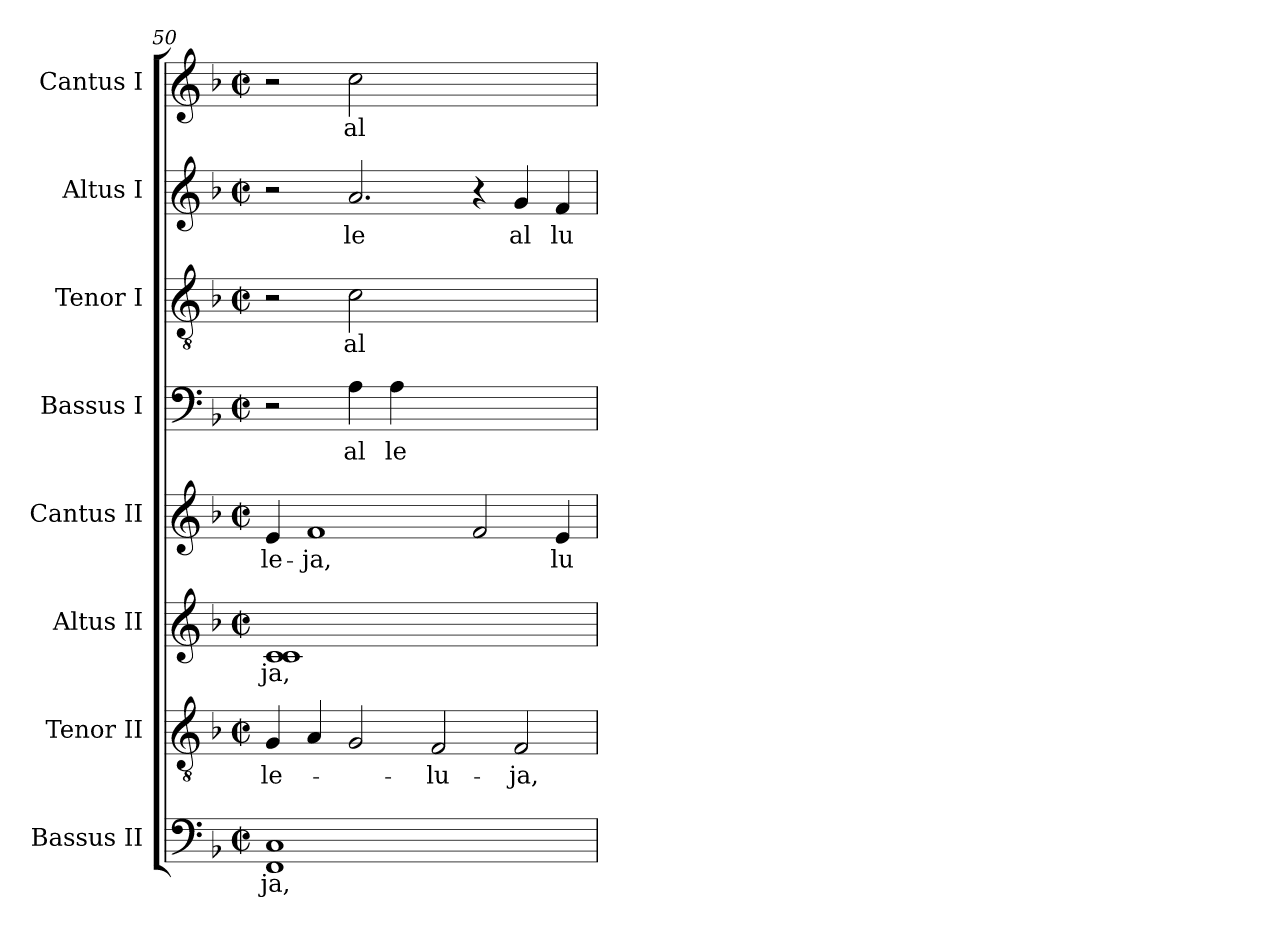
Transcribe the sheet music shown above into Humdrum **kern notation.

**kern	**text	**kern	**text	**kern	**text	**kern	**text	**kern	**text	**kern	**text	**kern	**text	**kern	**text
*part8	*part8	*part7	*part7	*part6	*part6	*part5	*part5	*part4	*part4	*part3	*part3	*part2	*part2	*part1	*part1
*staff8	*staff8	*staff7	*staff7	*staff6	*staff6	*staff5	*staff5	*staff4	*staff4	*staff3	*staff3	*staff2	*staff2	*staff1	*staff1
*I"Bassus II	*	*I"Tenor II	*	*I"Altus II	*	*I"Cantus II	*	*I"Bassus I	*	*I"Tenor I	*	*I"Altus I	*	*I"Cantus I	*
*clefF4	*	*clefGv2	*	*clefG2	*	*clefG2	*	*clefF4	*	*clefGv2	*	*clefG2	*	*clefG2	*
*k[b-]	*	*k[b-]	*	*k[b-]	*	*k[b-]	*	*k[b-]	*	*k[b-]	*	*k[b-]	*	*k[b-]	*
*F:	*	*F:	*	*F:	*	*F:	*	*F:	*	*F:	*	*F:	*	*F:	*
*M2/2	*	*M2/2	*	*M2/2	*	*M2/2	*	*M2/2	*	*M2/2	*	*M2/2	*	*M2/2	*
*met(c|)	*	*met(c|)	*	*met(c|)	*	*met(c|)	*	*met(c|)	*	*met(c|)	*	*met(c|)	*	*met(c|)	*
=50	=50	=50	=50	=50	=50	=50	=50	=50	=50	=50	=50	=50	=50	=50	=50
!	!LO:LY:b:cj	!	!LO:LY:b:cj	!	!LO:LY:b:cj	!	!LO:LY:b:cj	!	!	!	!	!	!	!	!
1C 1FF	-ja,	4G/	-le-	1c 1c	-ja,	4e/	-le-	2r	.	2r	.	2r	.	2r	.
!	!	!	!	!	!	!	!LO:LY:b:cj	!	!	!	!	!	!	!	!
.	.	4A/	.	.	.	1f	-ja,	.	.	.	.	.	.	.	.
!	!	!	!	!	!	!	!	!	!LO:LY:b:cj	!	!LO:LY:b:cj	!	!LO:LY:b:cj	!	!LO:LY:b:cj
.	.	2G/	.	.	.	.	.	4A\	al	2c\	al	2.a/	le	2cc\	al
!	!	!	!	!	!	!	!	!	!LO:LY:b:cj	!	!	!	!	!	!
.	.	.	.	.	.	.	.	4A\	le	.	.	.	.	.	.
!	!	!	!LO:LY:b:cj	!	!	!	!	!	!	!	!	!	!	!	!
1ryy	.	2F/	-lu-	1ryy	.	.	.	1ryy	.	1ryy	.	.	.	1ryy	.
.	.	.	.	.	.	2f/	.	.	.	.	.	4r	.	.	.
!	!	!	!LO:LY:b:cj	!	!	!	!	!	!	!	!	!	!LO:LY:b:cj	!	!
.	.	2F/	-ja,	.	.	.	.	.	.	.	.	4g/	al	.	.
!	!	!	!	!	!	!	!LO:LY:b:cj	!	!	!	!	!	!LO:LY:b:cj	!	!
.	.	.	.	.	.	4e/	-lu-	.	.	.	.	4f/	lu	.	.
=	=	=	=	=	=	=	=	=	=	=	=	=	=	=	=
*-	*-	*-	*-	*-	*-	*-	*-	*-	*-	*-	*-	*-	*-	*-	*-
